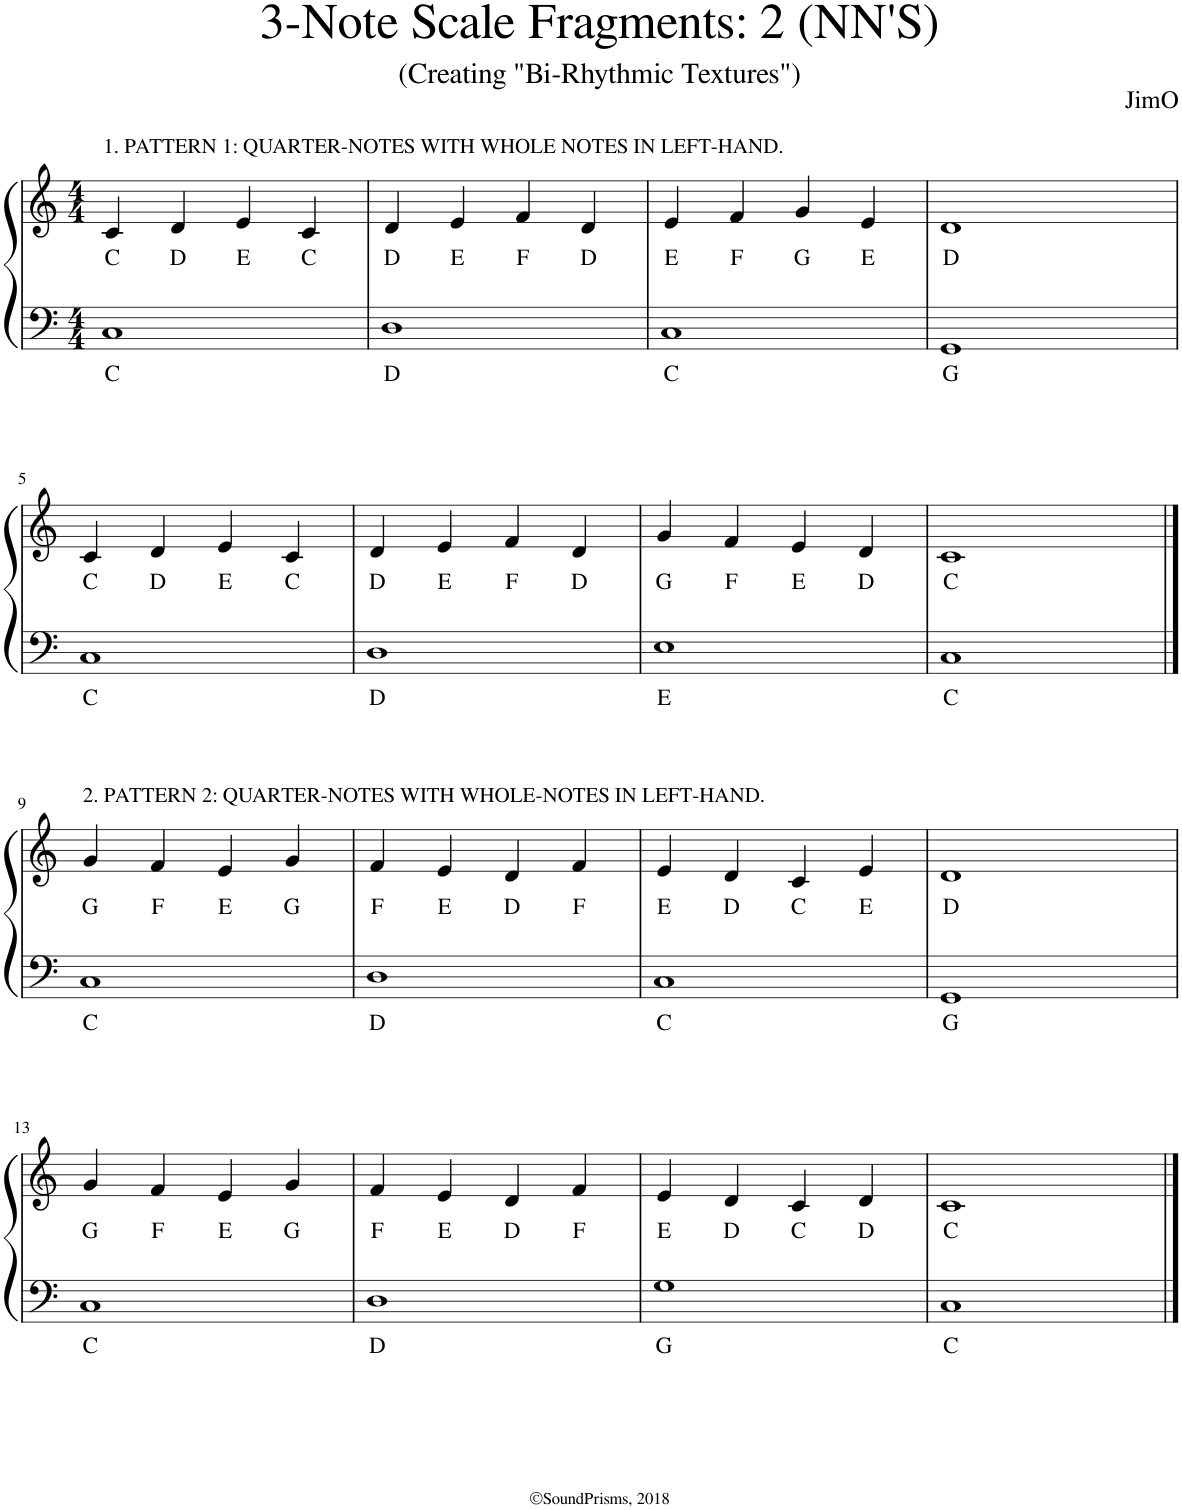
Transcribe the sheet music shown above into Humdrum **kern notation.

**kern	**text	**kern	**text
*part1	*part1	*part1	*part1
*staff2	*staff2	*staff1	*staff1
*I"Piano	*	*	*
*I'Pno.	*	*	*
*clefF4	*	*clefG2	*
*k[]	*	*k[]	*
*M4/4	*	*M4/4	*
=1	=1	=1	=1
!	!	!LO:TX:a:t=1. PATTERN 1&colon; QUARTER-NOTES WITH WHOLE NOTES IN LEFT-HAND.	!
!	!LO:LY:b	!	!LO:LY:b
1C	C	4c/	C
!	!	!	!LO:LY:b
.	.	4d/	D
!	!	!	!LO:LY:b
.	.	4e/	E
!	!	!	!LO:LY:b
.	.	4c/	C
=2	=2	=2	=2
!	!LO:LY:b	!	!LO:LY:b
1D	D	4d/	D
!	!	!	!LO:LY:b
.	.	4e/	E
!	!	!	!LO:LY:b
.	.	4f/	F
!	!	!	!LO:LY:b
.	.	4d/	D
=3	=3	=3	=3
!	!LO:LY:b	!	!LO:LY:b
1C	C	4e/	E
!	!	!	!LO:LY:b
.	.	4f/	F
!	!	!	!LO:LY:b
.	.	4g/	G
!	!	!	!LO:LY:b
.	.	4e/	E
=4	=4	=4	=4
!	!LO:LY:b	!	!LO:LY:b
1GG	G	1d	D
!!LO:LB:g=z
=5	=5	=5	=5
!	!LO:LY:b	!	!LO:LY:b
1C	C	4c/	C
!	!	!	!LO:LY:b
.	.	4d/	D
!	!	!	!LO:LY:b
.	.	4e/	E
!	!	!	!LO:LY:b
.	.	4c/	C
=6	=6	=6	=6
!	!LO:LY:b	!	!LO:LY:b
1D	D	4d/	D
!	!	!	!LO:LY:b
.	.	4e/	E
!	!	!	!LO:LY:b
.	.	4f/	F
!	!	!	!LO:LY:b
.	.	4d/	D
=7	=7	=7	=7
!	!LO:LY:b	!	!LO:LY:b
1E	E	4g/	G
!	!	!	!LO:LY:b
.	.	4f/	F
!	!	!	!LO:LY:b
.	.	4e/	E
!	!	!	!LO:LY:b
.	.	4d/	D
=8	=8	=8	=8
!	!LO:LY:b	!	!LO:LY:b
1C	C	1c	C
!!LO:LB:g=z
==9	==9	==9	==9
!	!	!LO:TX:a:t=2. PATTERN 2&colon; QUARTER-NOTES WITH WHOLE-NOTES IN LEFT-HAND.	!
!	!LO:LY:b	!	!LO:LY:b
1C	C	4g/	G
!	!	!	!LO:LY:b
.	.	4f/	F
!	!	!	!LO:LY:b
.	.	4e/	E
!	!	!	!LO:LY:b
.	.	4g/	G
=10	=10	=10	=10
!	!LO:LY:b	!	!LO:LY:b
1D	D	4f/	F
!	!	!	!LO:LY:b
.	.	4e/	E
!	!	!	!LO:LY:b
.	.	4d/	D
!	!	!	!LO:LY:b
.	.	4f/	F
=11	=11	=11	=11
!	!LO:LY:b	!	!LO:LY:b
1C	C	4e/	E
!	!	!	!LO:LY:b
.	.	4d/	D
!	!	!	!LO:LY:b
.	.	4c/	C
!	!	!	!LO:LY:b
.	.	4e/	E
=12	=12	=12	=12
!	!LO:LY:b	!	!LO:LY:b
1GG	G	1d	D
!!LO:LB:g=z
=13	=13	=13	=13
!	!LO:LY:b	!	!LO:LY:b
1C	C	4g/	G
!	!	!	!LO:LY:b
.	.	4f/	F
!	!	!	!LO:LY:b
.	.	4e/	E
!	!	!	!LO:LY:b
.	.	4g/	G
=14	=14	=14	=14
!	!LO:LY:b	!	!LO:LY:b
1D	D	4f/	F
!	!	!	!LO:LY:b
.	.	4e/	E
!	!	!	!LO:LY:b
.	.	4d/	D
!	!	!	!LO:LY:b
.	.	4f/	F
=15	=15	=15	=15
!	!LO:LY:b	!	!LO:LY:b
1G	G	4e/	E
!	!	!	!LO:LY:b
.	.	4d/	D
!	!	!	!LO:LY:b
.	.	4c/	C
!	!	!	!LO:LY:b
.	.	4d/	D
=16	=16	=16	=16
!	!LO:LY:b	!	!LO:LY:b
1C	C	1c	C
==	==	==	==
*-	*-	*-	*-
